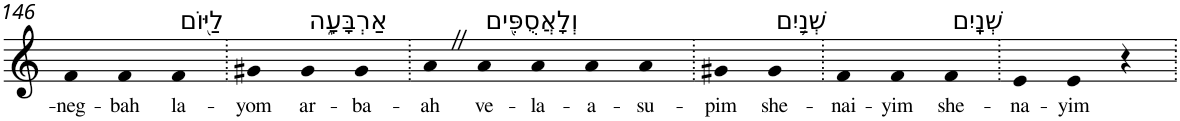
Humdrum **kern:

**kern	**text
*part1	*part1
*staff1	*staff1
*I"Piano	*
*I'Pno	*
!!LO:PB:g=z
*clefG2	*
*k[]	*
=146	=146
!	!LO:LY:b
4f	-neg-
!	!LO:LY:b
4f	-bah
!LO:TX:a:t=לַיּ֖וֹם	!
!	!LO:LY:b
4f	la-
=147.	=147.
!	!LO:LY:b
4g#X	-yom
!LO:TX:a:t=אַרְבָּעָ֑ה	!
!	!LO:LY:b
4g#	ar-
!	!LO:LY:b
4g#	-ba-
=148.	=148.
!	!LO:LY:b
4aZ	-ah
!LO:TX:a:t=וְלָאֲסֻפִּ֖ים	!
!	!LO:LY:b
4a	ve-
!	!LO:LY:b
4a	-la-
!	!LO:LY:b
4a	-a-
!	!LO:LY:b
4a	-su-
=149.	=149.
!	!LO:LY:b
4g#X	-pim
!LO:TX:a:t=שְׁנַ֥יִם	!
!	!LO:LY:b
4g#	she-
=150.	=150.
!	!LO:LY:b
4f	-nai-
!	!LO:LY:b
4f	-yim
!LO:TX:a:t=שְׁנָֽיִם	!
!	!LO:LY:b
4f	she-
=151.	=151.
!	!LO:LY:b
4e	-na-
!	!LO:LY:b
4e	-yim
4r	.
=.	=.
*-	*-
